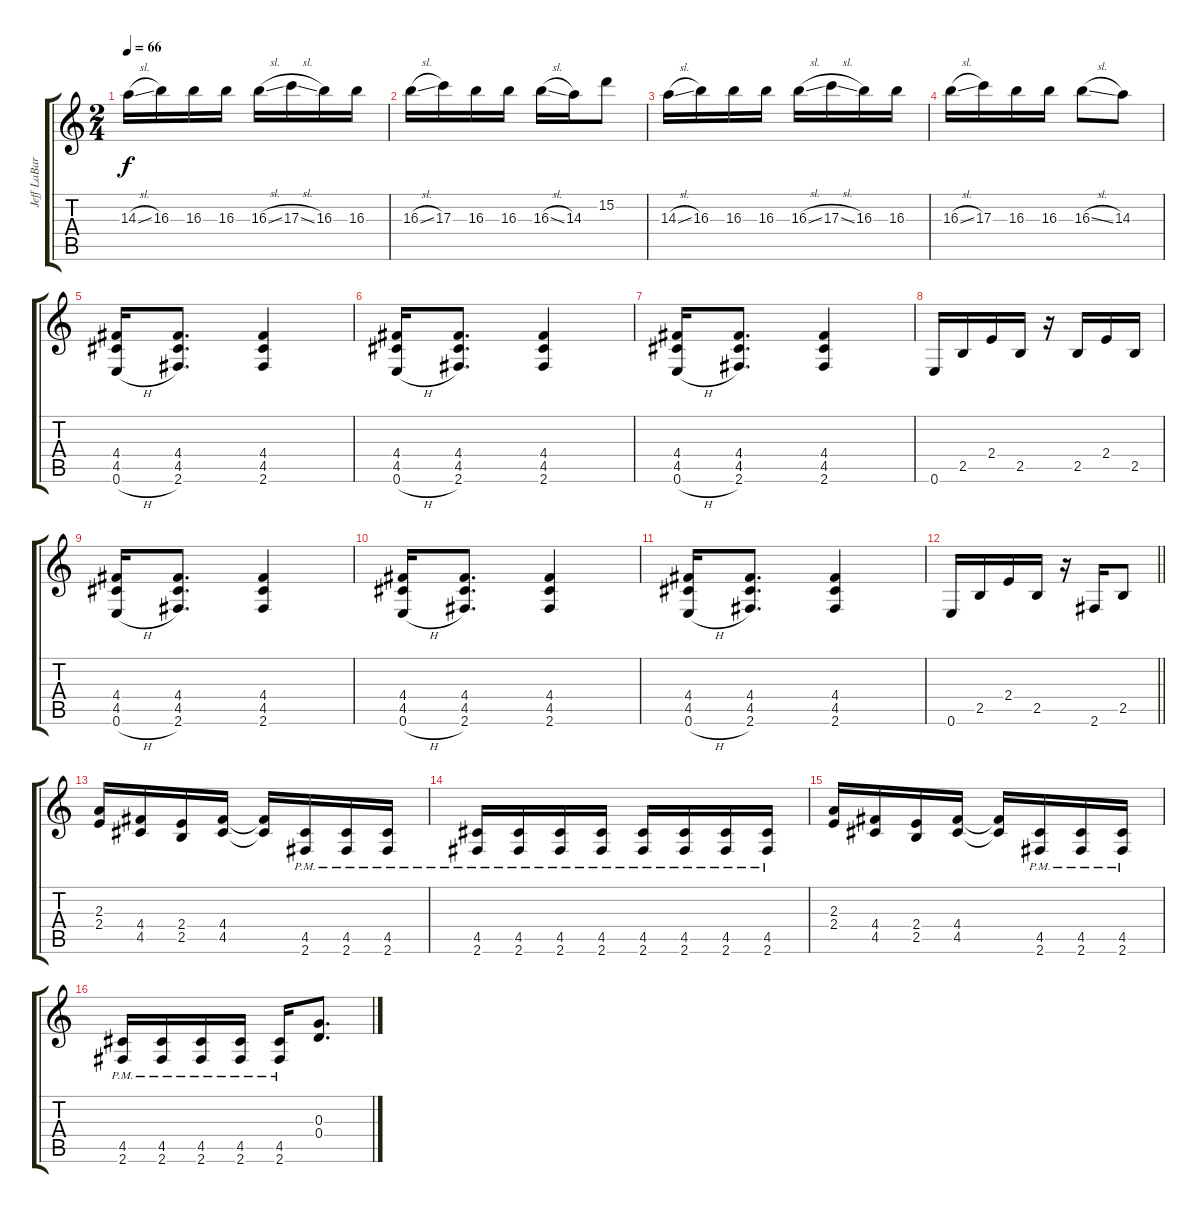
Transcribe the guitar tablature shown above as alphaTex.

\track ("Jeff LaBar" "Jeff LaBar") {instrument distortionguitar}
\staff {score tabs}
\tuning (E4 B3 G3 D3 A2 E2) {hide}
\ts (2 4)
\tempo 66
\clef g2
\ks c
14.3{sl}.16{dy f} 16.3.16 16.3.16 16.3.16 16.3{sl}.16 17.3{sl}.16 16.3.16 16.3.16 |
16.3{sl}.16 17.3.16 16.3.16 16.3.16 16.3{sl}.16 14.3.16 15.2.8 |
14.3{sl}.16 16.3.16 16.3.16 16.3.16 16.3{sl}.16 17.3{sl}.16 16.3.16 16.3.16 |
16.3{sl}.16 17.3.16 16.3.16 16.3.16 16.3{sl}.8 14.3.8 |
(4.4 4.5 0.6{h}).16 (4.4 4.5 2.6).8{d} (4.4 4.5 2.6).4 |
(4.4 4.5 0.6{h}).16 (4.4 4.5 2.6).8{d} (4.4 4.5 2.6).4 |
(4.4 4.5 0.6{h}).16 (4.4 4.5 2.6).8{d} (4.4 4.5 2.6).4 |
0.6.16 2.5.16 2.4.16 2.5.16 r.16 2.5.16 2.4.16 2.5.16 |
(4.4 4.5 0.6{h}).16 (4.4 4.5 2.6).8{d} (4.4 4.5 2.6).4 |
(4.4 4.5 0.6{h}).16 (4.4 4.5 2.6).8{d} (4.4 4.5 2.6).4 |
(4.4 4.5 0.6{h}).16 (4.4 4.5 2.6).8{d} (4.4 4.5 2.6).4 |
\barLineRight lightlight
0.6.16 2.5.16 2.4.16 2.5.16 r.16 2.6.16 2.5.8 |
(2.3 2.4).16 (4.4 4.5).16 (2.4 2.5).16 (4.4 4.5).16 (4.4{t} 4.5{t}).16 (4.5{pm} 2.6{pm}).16 (4.5{pm} 2.6{pm}).16 (4.5{pm} 2.6{pm}).16 |
(4.5{pm} 2.6{pm}).16 (4.5{pm} 2.6{pm}).16 (4.5{pm} 2.6{pm}).16 (4.5{pm} 2.6{pm}).16 (4.5{pm} 2.6{pm}).16 (4.5{pm} 2.6{pm}).16 (4.5{pm} 2.6{pm}).16 (4.5{pm} 2.6{pm}).16 |
(2.3 2.4).16 (4.4 4.5).16 (2.4 2.5).16 (4.4 4.5).16 (4.4{t} 4.5{t}).16 (4.5{pm} 2.6{pm}).16 (4.5{pm} 2.6{pm}).16 (4.5{pm} 2.6{pm}).16 |
(4.5{pm} 2.6{pm}).16 (4.5{pm} 2.6{pm}).16 (4.5{pm} 2.6{pm}).16 (4.5{pm} 2.6{pm}).16 (4.5{pm} 2.6{pm}).16 (0.3 0.4).8{d}
